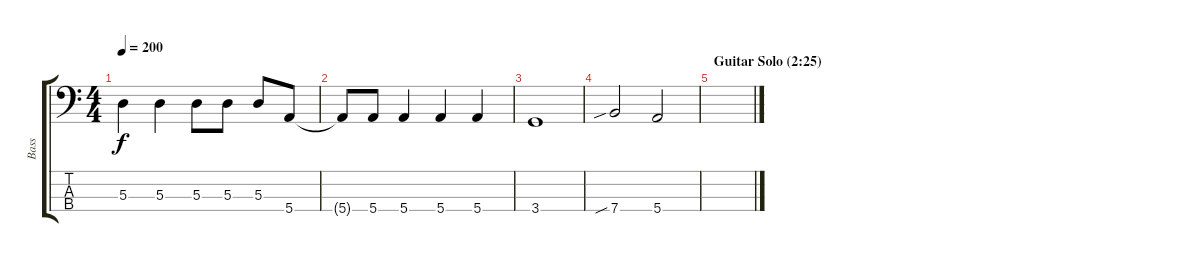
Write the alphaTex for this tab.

\track ("Bass" "Bass") {instrument electricbassfinger}
\staff {score tabs}
\tuning (G2 D2 A1 E1) {hide}
\ts (4 4)
\tempo 200
\clef f4
\ks c
5.3.4{dy f} 5.3.4 5.3.8 5.3.8 5.3.8 5.4.8 |
5.4{t}.8 5.4.8 5.4.4 5.4.4 5.4.4 |
3.4.1 |
7.4{sib}.2 5.4.2 |
\section ("" "Guitar Solo (2:25)")
